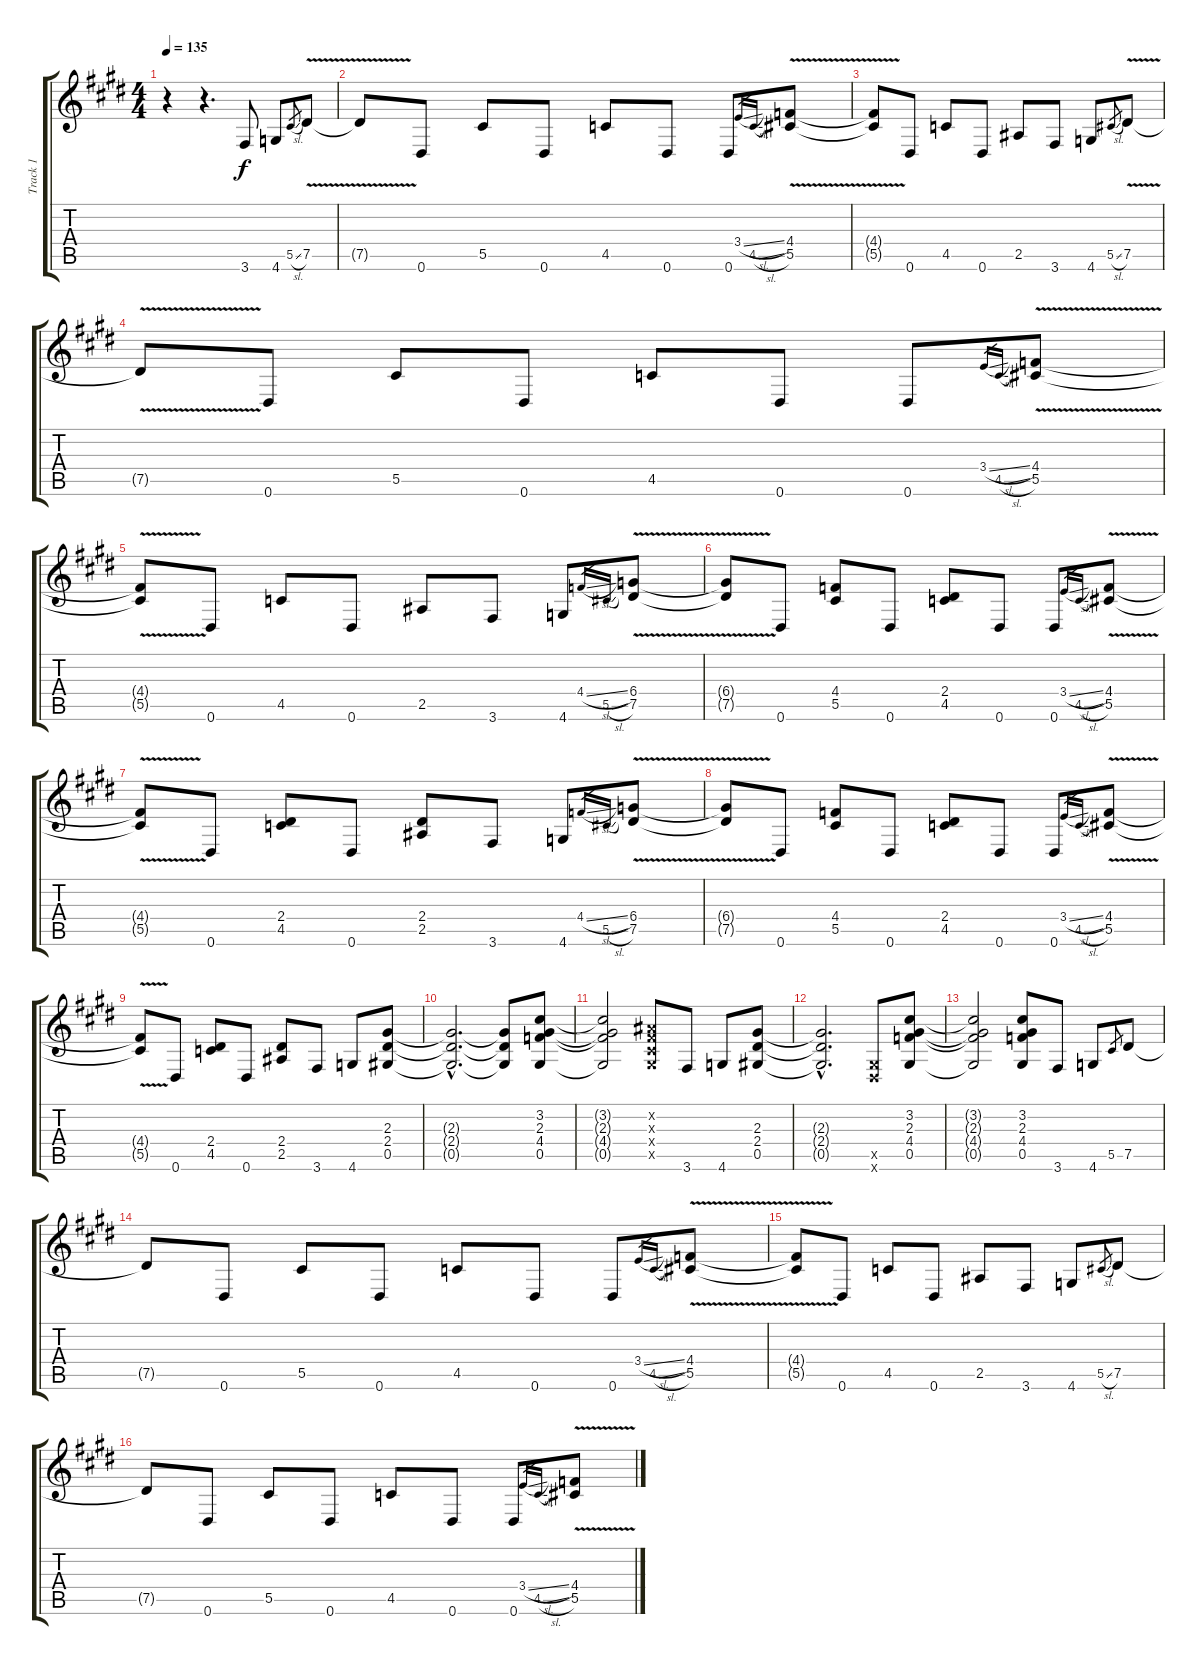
\track ("Track 1" "Track 1") {instrument distortionguitar}
\staff {score tabs}
\tuning (Eb4 Bb3 Gb3 Db3 Ab2 Eb2) {hide}
\ts (4 4)
\tempo 135
\clef g2
\ks e
r.4{dy f instrument distortionguitar} r.4{d} 3.6.8 4.6.8 5.5{sl}.8{gr} 7.5{v}.8 |
7.5{t}.8 0.6.8 5.5.8 0.6.8 4.5.8 0.6.8 0.6.8 3.4{sl}.16{gr} 4.5{sl}.16{gr} (4.4 5.5{v}).8 |
(4.4{t} 5.5{t}).8 0.6.8 4.5.8 0.6.8 2.5.8 3.6.8 4.6.8 5.5{sl}.8{gr} 7.5{v}.8 |
7.5{t}.8 0.6.8 5.5.8 0.6.8 4.5.8 0.6.8 0.6.8 3.4{sl}.16{gr} 4.5{sl}.16{gr} (4.4 5.5{v}).8 |
(4.4{t} 5.5{t}).8 0.6.8 4.5.8 0.6.8 2.5.8 3.6.8 4.6.8 4.4{sl}.16{gr} 5.5{sl}.16{gr} (6.4{v} 7.5).8 |
(6.4{t} 7.5{t}).8 0.6.8 (4.4 5.5).8 0.6.8 (2.4 4.5).8 0.6.8 0.6.8 3.4{sl}.16{gr} 4.5{sl}.16{gr} (4.4 5.5{v}).8 |
(4.4{t} 5.5{t}).8 0.6.8 (2.4 4.5).8 0.6.8 (2.4 2.5).8 3.6.8 4.6.8 4.4{sl}.16{gr} 5.5{sl}.16{gr} (6.4{v} 7.5).8 |
(6.4{t} 7.5{t}).8 0.6.8 (4.4 5.5).8 0.6.8 (2.4 4.5).8 0.6.8 0.6.8 3.4{sl}.16{gr} 4.5{sl}.16{gr} (4.4 5.5{v}).8 |
(4.4{t} 5.5{t}).8 0.6.8 (2.4 4.5).8 0.6.8 (2.4 2.5).8 3.6.8 4.6.8 (2.3 2.4 0.5).8 |
(2.3{hac t} 2.4{hac t} 0.5{hac t}).2{d} (2.3{t} 2.4{t} 0.5{t}).8 (3.2 2.3 4.4 0.5).8 |
(3.2{t} 2.3{t} 4.4{t} 0.5{t}).2 (0.2{x} 0.3{x} 0.4{x} 0.5{x}).8 3.6.8 4.6.8 (2.3 2.4 0.5).8 |
(2.3{hac t} 2.4{hac t} 0.5{hac t}).2{d} (0.5{x} 0.6{x}).8 (3.2 2.3 4.4 0.5).8 |
(3.2{t} 2.3{t} 4.4{t} 0.5{t}).2 (3.2 2.3 4.4 0.5).8 3.6.8 4.6.8 5.5.8{gr} 7.5.8 |
7.5{t}.8 0.6.8 5.5.8 0.6.8 4.5.8 0.6.8 0.6.8 3.4{sl}.16{gr} 4.5{sl}.16{gr} (4.4 5.5{v}).8 |
(4.4{t} 5.5{t}).8 0.6.8 4.5.8 0.6.8 2.5.8 3.6.8 4.6.8 5.5{sl}.8{gr} 7.5.8 |
7.5{t}.8 0.6.8 5.5.8 0.6.8 4.5.8 0.6.8 0.6.8 3.4{sl}.16{gr} 4.5{sl}.16{gr} (4.4 5.5{v}).8
